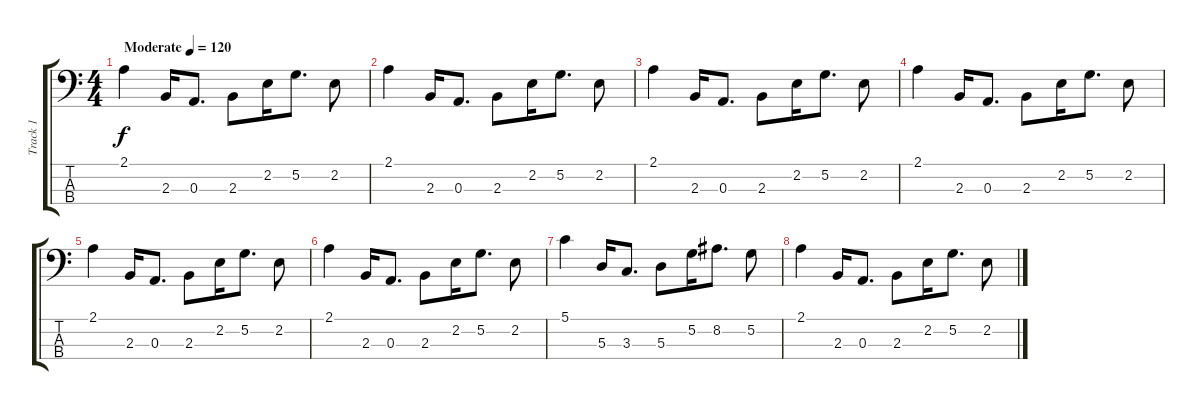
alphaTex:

\track ("Track 1" "Track 1") {instrument slapbass1}
\staff {score tabs}
\tuning (G2 D2 A1 E1) {hide}
\ts (4 4)
\tempo (120 "Moderate")
\clef f4
\ks c
2.1.4{dy f instrument slapbass1} 2.3.16 0.3.8{d} 2.3.8 2.2.16 5.2.8{d} 2.2.8 |
2.1.4 2.3.16 0.3.8{d} 2.3.8 2.2.16 5.2.8{d} 2.2.8 |
2.1.4 2.3.16 0.3.8{d} 2.3.8 2.2.16 5.2.8{d} 2.2.8 |
2.1.4 2.3.16 0.3.8{d} 2.3.8 2.2.16 5.2.8{d} 2.2.8 |
2.1.4 2.3.16 0.3.8{d} 2.3.8 2.2.16 5.2.8{d} 2.2.8 |
2.1.4 2.3.16 0.3.8{d} 2.3.8 2.2.16 5.2.8{d} 2.2.8 |
5.1.4 5.3.16 3.3.8{d} 5.3.8 5.2.16 8.2.8{d} 5.2.8 |
2.1.4 2.3.16 0.3.8{d} 2.3.8 2.2.16 5.2.8{d} 2.2.8
